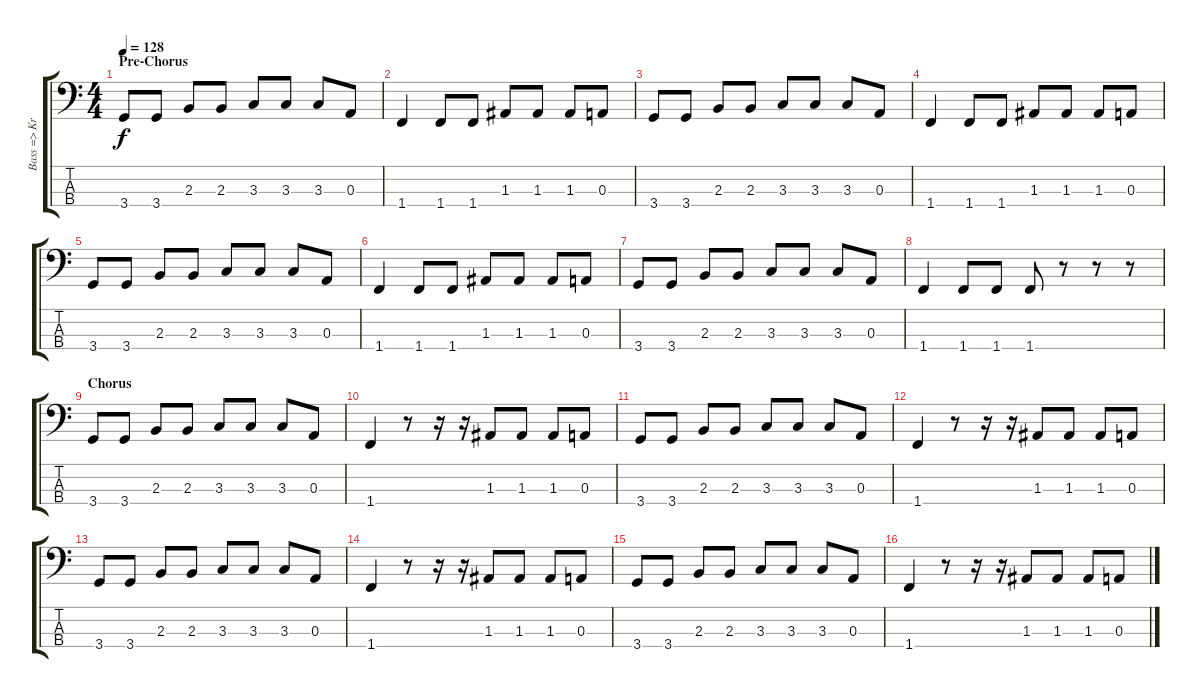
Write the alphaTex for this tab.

\track ("Bass => Krist" "Bass => Kr") {instrument electricbasspick}
\staff {score tabs}
\tuning (G2 D2 A1 E1) {hide}
\ts (4 4)
\section ("" "Pre-Chorus")
\tempo 128
\clef f4
\ks c
3.4.8{dy f} 3.4.8 2.3.8 2.3.8 3.3.8 3.3.8 3.3.8 0.3.8 |
1.4.4 1.4.8 1.4.8 1.3.8 1.3.8 1.3.8 0.3.8 |
3.4.8 3.4.8 2.3.8 2.3.8 3.3.8 3.3.8 3.3.8 0.3.8 |
1.4.4 1.4.8 1.4.8 1.3.8 1.3.8 1.3.8 0.3.8 |
3.4.8 3.4.8 2.3.8 2.3.8 3.3.8 3.3.8 3.3.8 0.3.8 |
1.4.4 1.4.8 1.4.8 1.3.8 1.3.8 1.3.8 0.3.8 |
3.4.8 3.4.8 2.3.8 2.3.8 3.3.8 3.3.8 3.3.8 0.3.8 |
1.4.4 1.4.8 1.4.8 1.4.8 r.8 r.8 r.8 |
\section ("" "Chorus")
3.4.8 3.4.8 2.3.8 2.3.8 3.3.8 3.3.8 3.3.8 0.3.8 |
1.4.4 r.8 r.16 r.16 1.3.8 1.3.8 1.3.8 0.3.8 |
3.4.8 3.4.8 2.3.8 2.3.8 3.3.8 3.3.8 3.3.8 0.3.8 |
1.4.4 r.8 r.16 r.16 1.3.8 1.3.8 1.3.8 0.3.8 |
3.4.8 3.4.8 2.3.8 2.3.8 3.3.8 3.3.8 3.3.8 0.3.8 |
1.4.4 r.8 r.16 r.16 1.3.8 1.3.8 1.3.8 0.3.8 |
3.4.8 3.4.8 2.3.8 2.3.8 3.3.8 3.3.8 3.3.8 0.3.8 |
1.4.4 r.8 r.16 r.16 1.3.8 1.3.8 1.3.8 0.3.8
